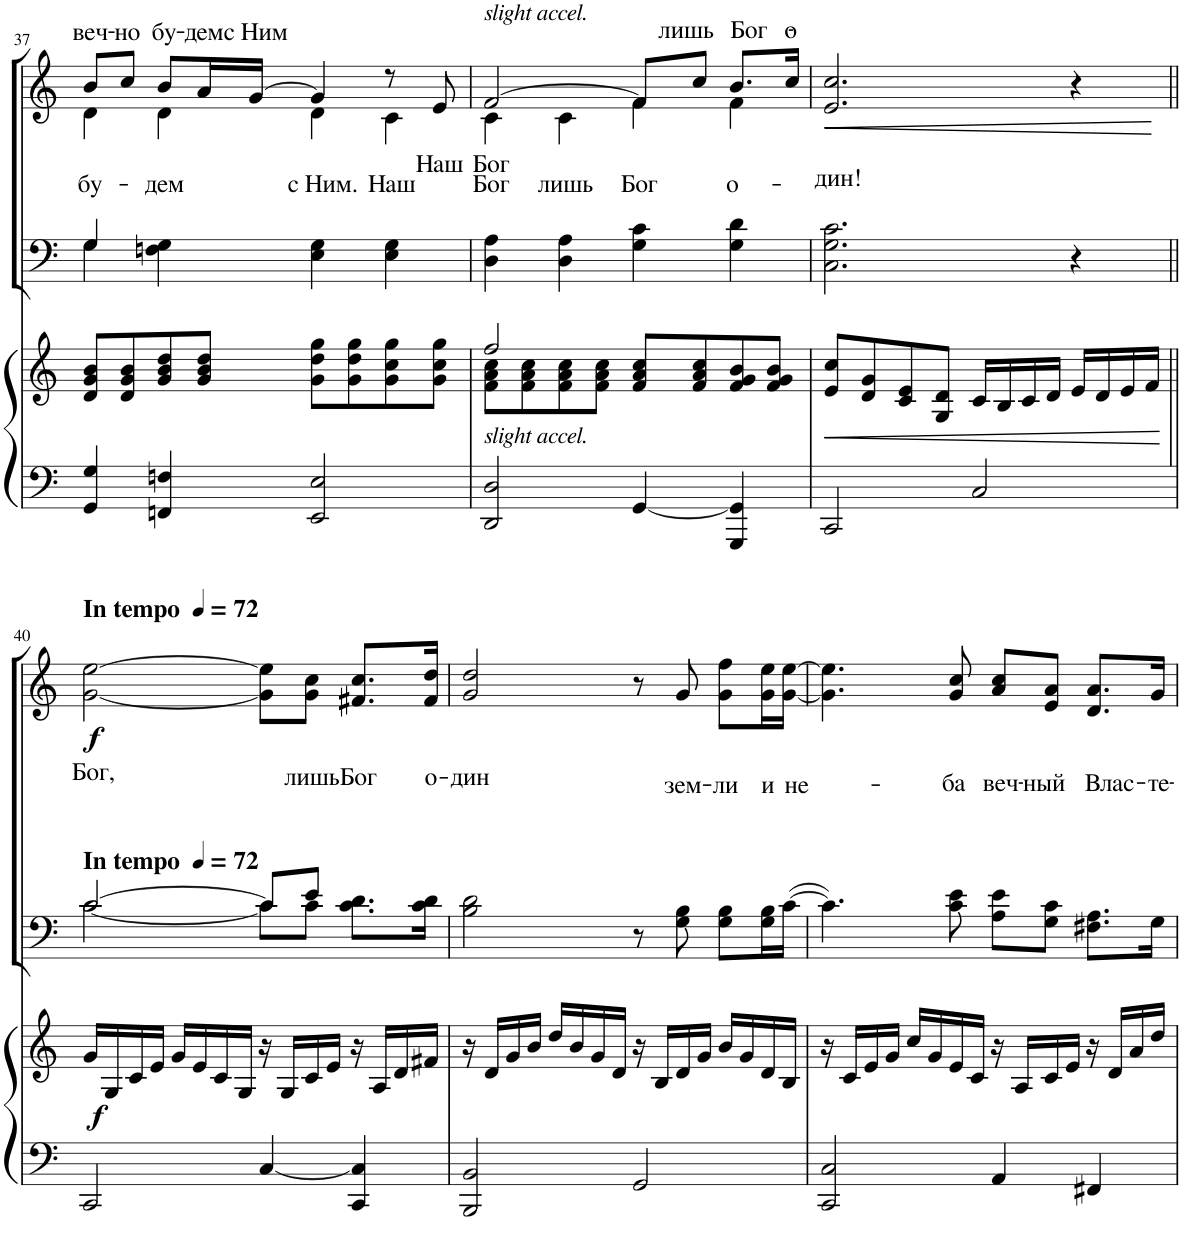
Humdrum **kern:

**kern	**kern	**dynam	**kern	**kern	**text	**dynam
*part3	*part3	*part3	*part2	*part1	*part1	*part1
*staff4	*staff3	*staff3/4	*staff2	*staff1	*staff1	*staff1
*I"Piano	*	*	*I"T B	*I"S A	*	*
*I'Pno	*	*	*	*	*	*
!!LO:PB:g=z
*clefF4	*clefG2	*	*clefF4	*clefG2	*	*
*k[]	*k[]	*	*k[]	*k[]	*	*
*M4/4	*M4/4	*	*M4/4	*M4/4	*	*
=37	=37	=37	=37	=37	=37	=37
*	*	*	*^	*	*	*
!	!	!	!	!	!	!LO:LY:a	!
*	*	*	*	*	*^	*	*
!	!	!	!	!	!	!	!LO:LY:b	!
4GG/ 4G/	8d/ 8g/ 8b/L	.	4G/	4G\	8b/L	4d\	бу-	.
!	!	!	!	!	!	!	!LO:LY:a	!
.	8d/ 8g/ 8b/	.	.	.	8cc/J	.	-но	.
!	!	!	!	!	!	!	!LO:LY:a	!
!	!	!	!	!	!	!	!LO:LY:b	!
4FFn/ 4Fn/	8g/ 8b/ 8dd/	.	4Fn\ 4G\	2.ryy	8b/L	4d\	-дем	.
!	!	!	!	!	!	!	!LO:LY:a	!
.	8g/ 8b/ 8dd/J	.	.	.	16a/L	.	-дем	.
!	!	!	!	!	!	!	!LO:LY:a	!
.	.	.	.	.	[16g/JJ	.	с Ним	.
!	!	!	!	!	!	!	!LO:LY:b	!
2EE/ 2E/	8g\ 8dd\ 8gg\L	.	4E\ 4G\	.	4g/]	4d\	с Ним.	.
.	8g\ 8dd\ 8gg\	.	.	.	.	.	.	.
!	!	!	!	!	!	!	!LO:LY:b	!
.	8g\ 8cc\ 8gg\	.	4E\ 4G\	.	8r	4c\	Наш	.
!	!	!	!	!	!	!	!LO:LY:b	!
.	8g\ 8cc\ 8gg\J	.	.	.	8e/	.	Наш	.
*	*	*	*v	*v	*	*	*	*
=38	=38	=38	=38	=38	=38	=38	=38
*	*^	*	*	*	*	*	*
!	!	!	!	!	!LO:TX:a:i:t=slight accel.	!	!	!
!LO:TX:a:i:t=slight accel.	!	!	!	!	!	!	!	!
!	!	!	!	!	!	!	!LO:LY:b	!
!	!	!	!	!	!	!	!LO:LY:b	!
2DD/ 2D/	2ff/	8f\ 8a\ 8cc\L	.	4D\ 4A\	[2f/	4c\	Бог	.
.	.	8f\ 8a\ 8cc\	.	.	.	.	.	.
!	!	!	!	!	!	!	!LO:LY:b	!
.	.	8f\ 8a\ 8cc\	.	4D\ 4A\	.	4c\	лишь	.
.	.	8f\ 8a\ 8cc\J	.	.	.	.	.	.
!	!	!	!	!	!	!	!LO:LY:b	!
[4GG/	8f/ 8a/ 8cc/L	2ryy	.	4G\ 4c\	8f/L]	4f\	Бог	.
!	!	!	!	!	!	!	!LO:LY:a	!
.	8f/ 8a/ 8cc/	.	.	.	8cc/J	.	лишь	.
!	!	!	!	!	!	!	!LO:LY:a	!
!	!	!	!	!	!	!	!LO:LY:b	!
4GGG/ 4GG/]	8f/ 8g/ 8b/	.	.	4G\ 4d\	8.b/L	4f\	о-	.
.	8f/ 8g/ 8b/J	.	.	.	.	.	.	.
!	!	!	!	!	!	!	!LO:LY:a	!
.	.	.	.	.	16cc/Jk	.	о-	.
*	*v	*v	*	*	*v	*v	*	*
=39	=39	=39	=39	=39	=39	=39
!	!	!LO:HP:b	!	!	!LO:LY:b	!LO:HP:b
2CC/	8e/ 8cc/L	<	2.C\ 2.G\ 2.c\	2.e/ 2.cc/	-дин!	<
.	8d/ 8g/	.	.	.	.	.
.	8c/ 8e/	.	.	.	.	.
.	8G/ 8d/J	.	.	.	.	.
2C/	16c/LL	.	.	.	.	.
.	16B/	.	.	.	.	.
.	16c/	.	.	.	.	.
.	16d/JJ	.	.	.	.	.
.	16e/LL	.	4r	4r	.	.
.	16d/	.	.	.	.	.
.	16e/	.	.	.	.	.
.	16f/JJ	.	.	.	.	.
.	.	[	.	.	.	[
!!LO:LB:g=z
=40||	=40||	=40||	=40||	=40||	=40||	=40||
*	*	*	*	*MM72	*	*
*	*	*	*^	*	*	*
!	!	!	!	!	!LO:TX:a:B:t=In tempo	!	!
!	!	!	!	!	!LO:TX:b:B:t=In tempo	!	!
!	!	!LO:DY:b	!	!	!	!LO:LY:b	!LO:DY:b
2CC/	16g/LL	f	[2c/	[2c\	[2g\ [2ee\	Бог,	f
.	16G/	.	.	.	.	.	.
.	16c/	.	.	.	.	.	.
.	16e/JJ	.	.	.	.	.	.
.	16g/LL	.	.	.	.	.	.
.	16e/	.	.	.	.	.	.
.	16c/	.	.	.	.	.	.
.	16G/JJ	.	.	.	.	.	.
[4C/	16r	.	8c/L]	8c\L]	8g\] 8ee\]L	.	.
.	16G/LL	.	.	.	.	.	.
!	!	!	!	!	!	!LO:LY:b	!
.	16c/	.	8e/J	8c\J	8g\ 8cc\J	лишь	.
.	16e/JJ	.	.	.	.	.	.
!	!	!	!	!	!	!LO:LY:b	!
4CC/ 4C/]	16r	.	8.c\ 8.d\L	4ryy	8.f#X/ 8.cc/L	Бог	.
.	16A/LL	.	.	.	.	.	.
.	16d/	.	.	.	.	.	.
!	!	!	!	!	!	!LO:LY:b	!
.	16f#X/JJ	.	16c\ 16d\Jk	.	16f#/ 16dd/Jk	о-	.
*	*	*	*v	*v	*	*	*
=41	=41	=41	=41	=41	=41	=41
!	!	!	!	!	!LO:LY:b	!
2BBB/ 2BB/	16r	.	2B\ 2d\	2g/ 2dd/	-дин	.
.	16d/LL	.	.	.	.	.
.	16g/	.	.	.	.	.
.	16b/JJ	.	.	.	.	.
.	16dd/LL	.	.	.	.	.
.	16b/	.	.	.	.	.
.	16g/	.	.	.	.	.
.	16d/JJ	.	.	.	.	.
2GG/	16r	.	8r	8r	.	.
.	16B/LL	.	.	.	.	.
!	!	!	!	!	!LO:LY:b	!
.	16d/	.	8G\ 8B\	8g/	зем-	.
.	16g/JJ	.	.	.	.	.
!	!	!	!	!	!LO:LY:b	!
.	16b/LL	.	8G\ 8B\L	8g\ 8ff\L	-ли	.
.	16g/	.	.	.	.	.
!	!	!	!	!	!LO:LY:b	!
.	16d/	.	16G\ 16B\L	16g\ 16ee\L	и	.
!	!	!	!	!	!LO:LY:b	!
.	16B/JJ	.	([16c\JJ	[16g\ [16ee\JJ	не-	.
=42	=42	=42	=42	=42	=42	=42
2CC/ 2C/	16r	.	4.c\])	4.g\] 4.ee\]	.	.
.	16c/LL	.	.	.	.	.
.	16e/	.	.	.	.	.
.	16g/JJ	.	.	.	.	.
.	16cc/LL	.	.	.	.	.
.	16g/	.	.	.	.	.
!	!	!	!	!	!LO:LY:b	!
.	16e/	.	8c\ 8e\	8g/ 8cc/	ба	.
.	16c/JJ	.	.	.	.	.
!	!	!	!	!	!LO:LY:b	!
4AA/	16r	.	8A\ 8e\L	8a/ 8cc/L	веч-	.
.	16A/LL	.	.	.	.	.
!	!	!	!	!	!LO:LY:b	!
.	16c/	.	8G\ 8c\J	8e/ 8a/J	-ный	.
.	16e/JJ	.	.	.	.	.
!	!	!	!	!	!LO:LY:b	!
4FF#X/	16r	.	8.F#X\ 8.A\L	8.d/ 8.a/L	Влас-	.
.	16d/LL	.	.	.	.	.
.	16a/	.	.	.	.	.
!	!	!	!	!	!LO:LY:b	!
.	16dd/JJ	.	16G\Jk	16g/Jk	-те-	.
=	=	=	=	=	=	=
*-	*-	*-	*-	*-	*-	*-
